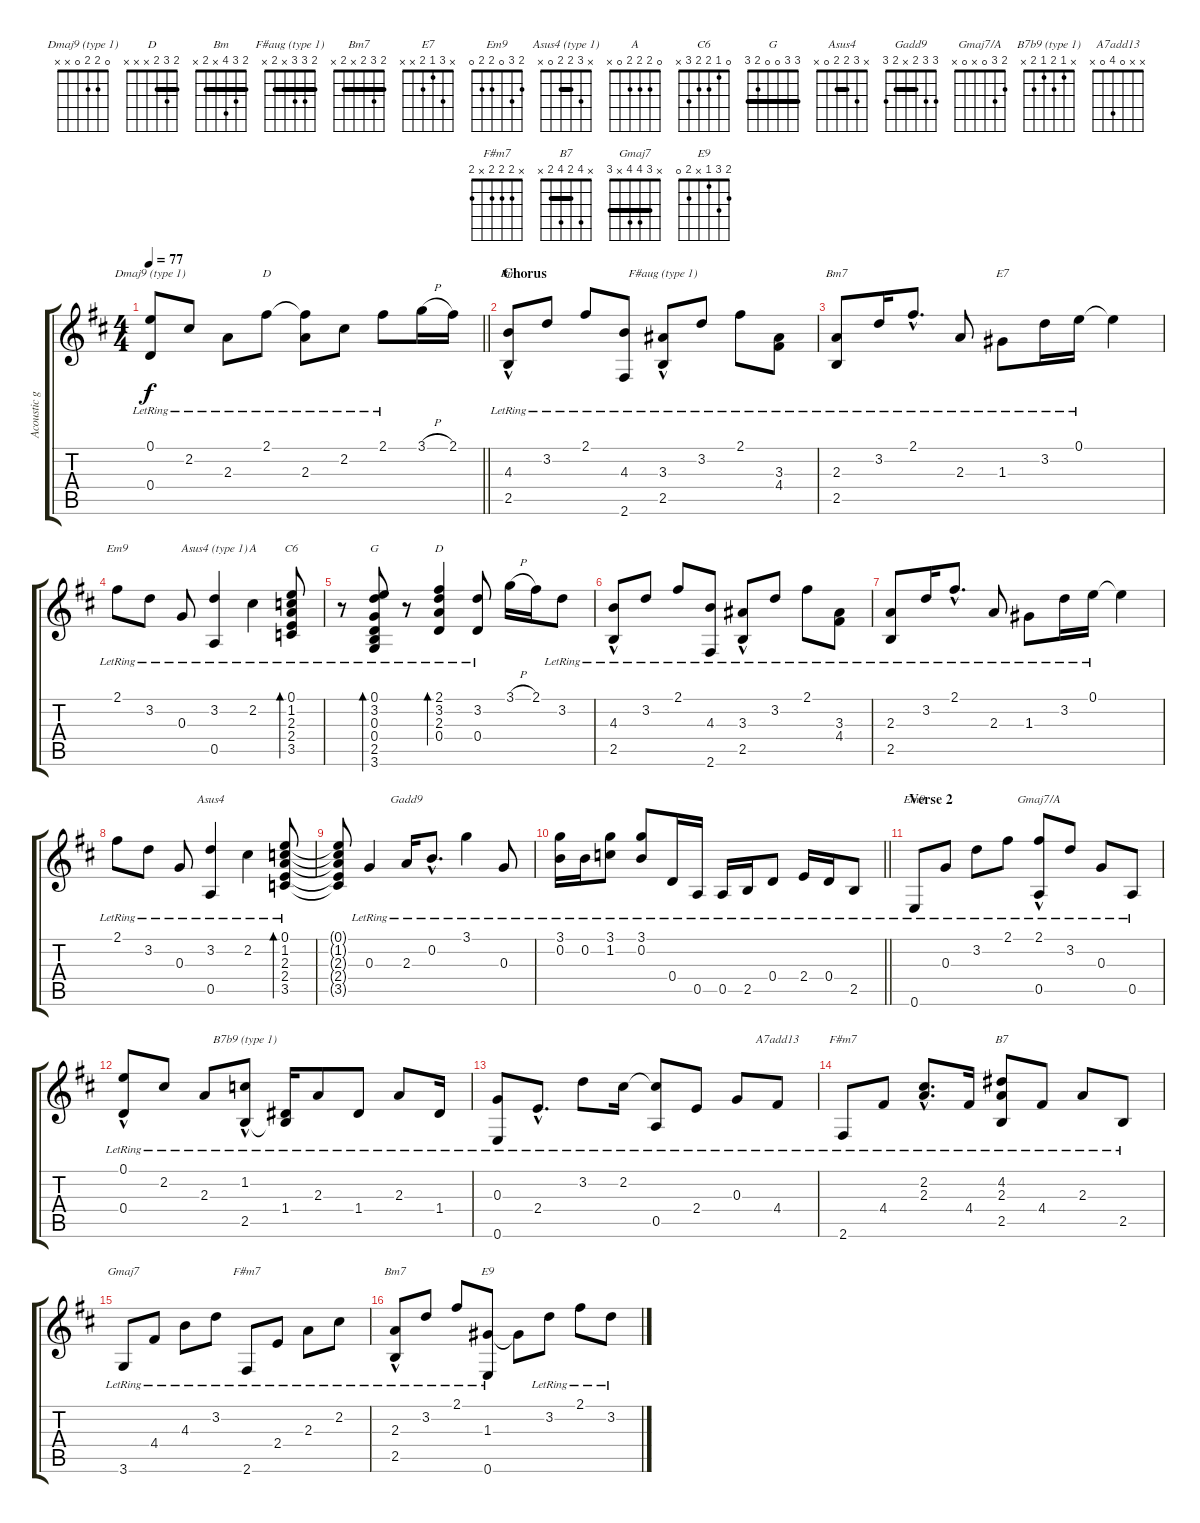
\track ("Acoustic guitar" "Acoustic g") {instrument acousticguitarsteel}
\staff {score tabs}
\tuning (E4 B3 G3 D3 A2 E2) {hide}
\chord ("Dmaj9 (type 1)" 0 2 2 0 x x)
\chord ("D" 2 3 2 0 x x) {barre 2}
\chord ("Bm" 2 3 4 x 2 x) {barre 2}
\chord ("F#aug (type 1)" 2 3 3 x 2 x) {barre 2}
\chord ("Bm7" x 3 2 x 2 x) {barre 2}
\chord ("E7" x 3 1 2 x x)
\chord ("Em9" 2 3 0 x x 0)
\chord ("Asus4 (type 1)" x 3 2 2 0 x) {barre 2}
\chord ("A" 0 2 2 2 0 x)
\chord ("C6" 0 1 2 2 3 x)
\chord ("G" 3 3 0 0 2 3) {barre 3}
\chord ("D" 2 3 2 x x x) {barre 2}
\chord ("Asus4" x 3 2 2 0 x) {barre 2}
\chord ("Gadd9" 3 3 2 x 2 3) {barre 2}
\chord ("Em9" 2 3 0 2 2 0)
\chord ("Gmaj7/A" 2 3 0 x 0 x)
\chord ("B7b9 (type 1)" x 1 2 1 2 x)
\chord ("A7add13" x x 0 4 0 x)
\chord ("F#m7" x 2 2 2 x 2) {barre 2}
\chord ("B7" x 4 2 4 2 x) {barre 2}
\chord ("Gmaj7" x 3 4 4 x 3) {barre 3}
\chord ("F#m7" x 2 2 2 x 2) {barre 0}
\chord ("Bm7" 2 3 2 x 2 x) {barre 2}
\chord ("E9" 2 3 1 x 2 0)
\ts (4 4)
\tempo 77
\clef g2
\barLineRight lightlight
\ks d
(0.1{lr} 0.4{lr}).8{ch "Dmaj9 (type 1)" dy f} 2.2{lr}.8 2.3{lr}.8 2.1{lr}.8{ch "D"} (2.1{t} 2.3{lr}).8 2.2{lr}.8 2.1{lr}.8 3.1{h}.16 2.1.16 |
\section ("" "Chorus")
(4.3{lr} 2.5{hac lr}).8{ch "Bm"} 3.2{lr}.8 2.1{lr}.8 (4.3{lr} 2.6{lr}).8 (3.3{lr} 2.5{hac lr}).8{ch "F#aug (type 1)"} 3.2{lr}.8 2.1{lr}.8 (3.3{lr} 4.4{lr}).8 |
(2.3{lr} 2.5{lr}).8{ch "Bm7"} 3.2{lr}.16 2.1{hac lr}.8{d} 2.3{lr}.8 1.3{lr}.8{ch "E7"} 3.2{lr}.16 0.1{lr}.16 0.1{t}.4 |
2.1{lr}.8{ch "Em9"} 3.2{lr}.8 0.3{lr}.8 (3.2{lr} 0.5{lr}).4{ch "Asus4 (type 1)"} 2.2{lr}.4{ch "A"} (0.1{lr} 1.2{lr} 2.3{lr} 2.4{lr} 3.5{lr}).8{bd 30 ch "C6"} |
r.8 (0.1{lr} 3.2{lr} 0.3{lr} 0.4{lr} 2.5{lr} 3.6).8{bd 30 ch "G"} r.8 (2.1{lr} 3.2{lr} 2.3{lr} 0.4{lr}).4{bd 30 ch "D"} (3.2{lr} 0.4{lr}).8 3.1{h}.16 2.1.16 3.2{lr}.8 |
(4.3{lr} 2.5{hac lr}).8 3.2{lr}.8 2.1{lr}.8 (4.3{lr} 2.6{lr}).8 (3.3{lr} 2.5{hac lr}).8 3.2{lr}.8 2.1{lr}.8 (3.3{lr} 4.4{lr}).8 |
(2.3{lr} 2.5{lr}).8 3.2{lr}.16 2.1{hac lr}.8{d} 2.3{lr}.8 1.3{lr}.8 3.2{lr}.16 0.1{lr}.16 0.1{t}.4 |
2.1{lr}.8 3.2{lr}.8 0.3{lr}.8 (3.2{lr} 0.5{lr}).4{ch "Asus4"} 2.2{lr}.4 (0.1{lr} 1.2{lr} 2.3{lr} 2.4{lr} 3.5{lr}).8{bd 30} |
(0.1{t} 1.2{t} 2.3{t} 2.4{t} 3.5{t}).8 0.3{lr}.4 2.3{lr}.16{ch "Gadd9"} 0.2{hac lr}.8{d} 3.1{lr}.4 0.3{lr}.8 |
\barLineRight lightlight
(3.1{lr} 0.2{lr}).16 0.2{lr}.16 (3.1{lr} 1.2{lr}).8 (3.1{lr} 0.2{lr}).8 0.4{lr}.16 0.5{lr}.16 0.5{lr}.16 2.5{lr}.16 0.4{lr}.8 2.4{lr}.16 0.4{lr}.16 2.5{lr}.8 |
\section ("" "Verse 2")
0.6{lr}.8{ch "Em9"} 0.3{lr}.8 3.2{lr}.8 2.1{lr}.8 (2.1{lr} 0.5{hac lr}).8{ch "Gmaj7/A"} 3.2{lr}.8 0.3{lr}.8 0.5{lr}.8 |
(0.1{lr} 0.4{hac lr}).8 2.2{lr}.8 2.3{lr}.8 (1.2{hac lr} 2.5{lr}).8{ch "B7b9 (type 1)"} (1.4{lr} 2.5{t}).16 2.3{lr}.8 1.4{lr}.8 2.3{lr}.8 1.4{lr}.16 |
(0.3{lr} 0.6{lr}).8 2.4{hac lr}.8{d} 3.2{lr}.8 2.2{lr}.16 (2.2{t} 0.5{lr}).8 2.4{lr}.8 0.3{lr}.8 4.4{lr}.8{ch "A7add13"} |
2.6{lr}.8{ch "F#m7"} 4.4{lr}.8 (2.2{hac lr} 2.3{hac lr}).8{d} 4.4{lr}.16 (4.2{lr} 2.3{lr} 2.5{lr}).8{ch "B7"} 4.4{lr}.8 2.3{lr}.8 2.5{lr}.8 |
3.6{lr}.8{ch "Gmaj7"} 4.4{lr}.8 4.3{lr}.8 3.2{lr}.8 2.6{lr}.8{ch "F#m7"} 2.4{lr}.8 2.3{lr}.8 2.2{lr}.8 |
(2.3{lr} 2.5{hac lr}).8{ch "Bm7"} 3.2{lr}.8 2.1{lr}.8 (1.3{lr} 0.6{lr}).8{ch "E9"} 1.3{t}.8 3.2{lr}.8 2.1{lr}.8 3.2{lr}.8
